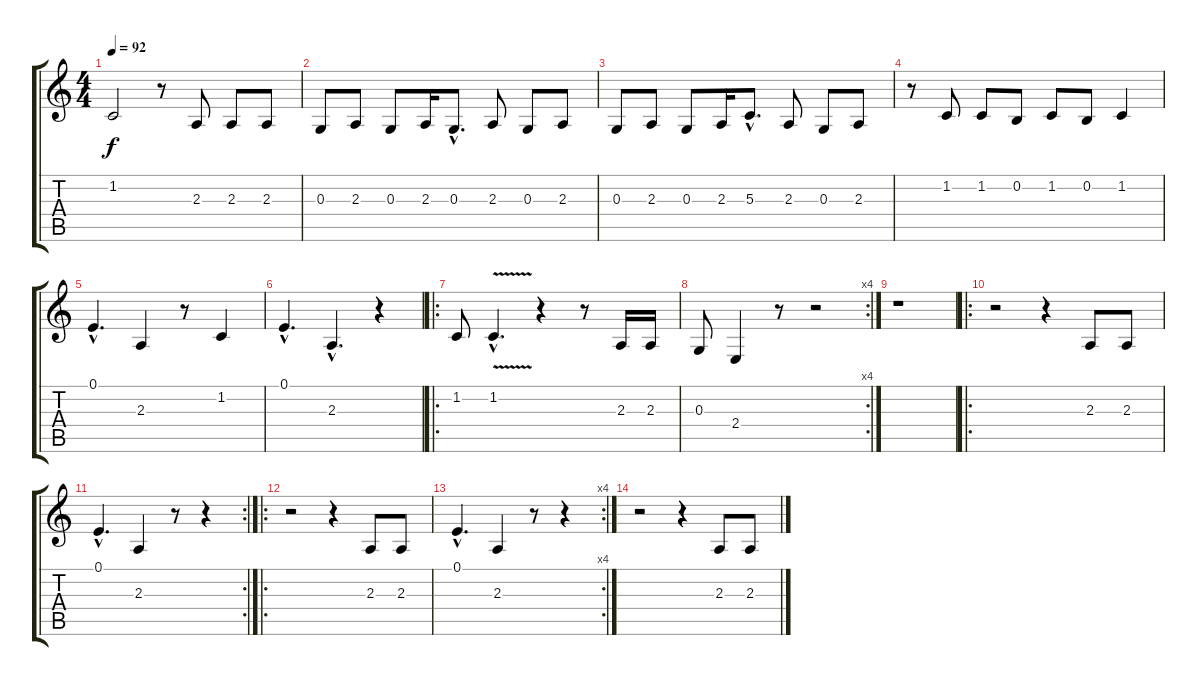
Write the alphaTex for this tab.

\track "" {instrument sopranosax}
\staff {score tabs}
\tuning (E4 B3 G3 D3 A2 E2) {hide}
\ts (4 4)
\tempo 92
\clef g2
\ks c
1.2{t}.2{dy f} r.8 2.3.8 2.3.8 2.3.8 |
0.3.8 2.3.8 0.3.8 2.3.16 0.3{hac}.8{d} 2.3.8 0.3.8 2.3.8 |
0.3.8 2.3.8 0.3.8 2.3.16 5.3{hac}.8{d} 2.3.8 0.3.8 2.3.8 |
r.8 1.2.8 1.2.8 0.2.8 1.2.8 0.2.8 1.2.4 |
0.1{hac}.4{d} 2.3.4 r.8 1.2.4 |
0.1{hac}.4{d} 2.3{hac}.4{d} r.4 |
\ro
1.2.8 1.2{v hac}.4{d} r.4 r.8 2.3.16 2.3.16 |
\rc 4
0.3.8 2.4.4 r.8 r.2 |
r.1 |
\ro
r.2 r.4 2.3.8 2.3.8 |
\rc 2
0.1{hac}.4{d} 2.3.4 r.8 r.4 |
\ro
r.2 r.4 2.3.8 2.3.8 |
\rc 4
0.1{hac}.4{d} 2.3.4 r.8 r.4 |
r.2 r.4 2.3.8 2.3.8
